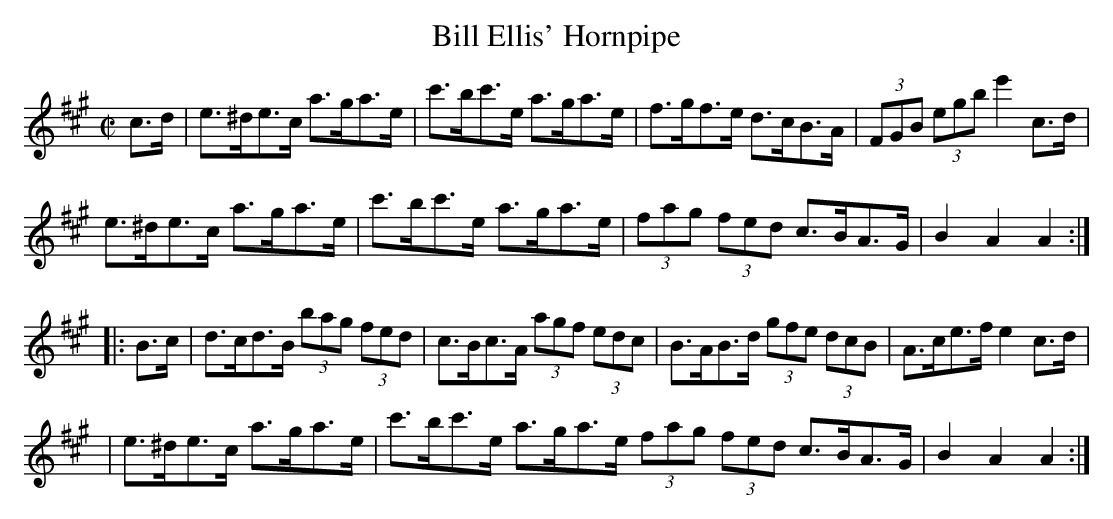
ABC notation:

X:1
T: Bill Ellis' Hornpipe
M: C|
L: 1/8
K: A
  c>d | e>^de>c a>ga>e | c'>bc'>e a>ga>e | f>gf>e d>cB>A | (3FGB (3egb e'2 c>d |
      e>^de>c a>ga>e | c'>bc'>e a>ga>e | (3fag (3fed c>BA>G | B2 A2 A2 :|
|: B>c | d>cd>B (3bag (3fed | c>Bc>A (3agf (3edc | B>AB>d (3gfe (3dcB | A>ce>f e2 c>d |
       | e>^de>c a>ga>e | c'>bc'>e a>ga>e (3fag (3fed c>BA>G | B2 A2 A2 :|
